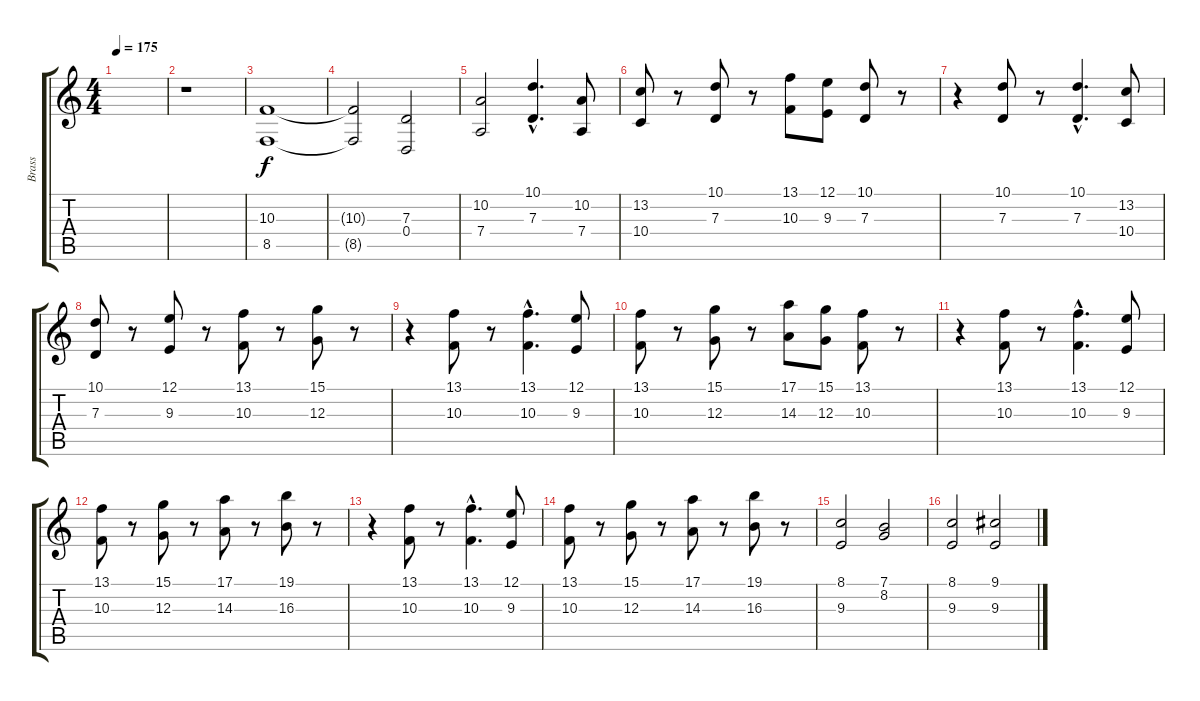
\track ("Brass" "Brass") {instrument synthbrass1}
\staff {score tabs}
\tuning (E4 B3 G3 D3 A2 E2) {hide}
\ts (4 4)
\tempo 175
\clef g2
\ks c
|
r.1 |
(10.3 8.5).1 |
(10.3{t} 8.5{t}).2 (7.3 0.4).2 |
(10.2 7.4).2 (10.1{hac} 7.3{hac}).4{d} (10.2 7.4).8 |
(13.2 10.4).8 r.8 (10.1 7.3).8 r.8 (13.1 10.3).8 (12.1 9.3).8 (10.1 7.3).8 r.8 |
r.4 (10.1 7.3).8 r.8 (10.1{hac} 7.3{hac}).4{d} (13.2 10.4).8 |
(10.1 7.3).8 r.8 (12.1 9.3).8 r.8 (13.1 10.3).8 r.8 (15.1 12.3).8 r.8 |
r.4 (13.1 10.3).8 r.8 (13.1{hac} 10.3{hac}).4{d} (12.1 9.3).8 |
(13.1 10.3).8 r.8 (15.1 12.3).8 r.8 (17.1 14.3).8 (15.1 12.3).8 (13.1 10.3).8 r.8 |
r.4 (13.1 10.3).8 r.8 (13.1{hac} 10.3{hac}).4{d} (12.1 9.3).8 |
(13.1 10.3).8 r.8 (15.1 12.3).8 r.8 (17.1 14.3).8 r.8 (19.1 16.3).8 r.8 |
r.4 (13.1 10.3).8 r.8 (13.1{hac} 10.3{hac}).4{d} (12.1 9.3).8 |
(13.1 10.3).8 r.8 (15.1 12.3).8 r.8 (17.1 14.3).8 r.8 (19.1 16.3).8 r.8 |
(8.1 9.3).2 (7.1 8.2).2 |
(8.1 9.3).2 (9.1 9.3).2
